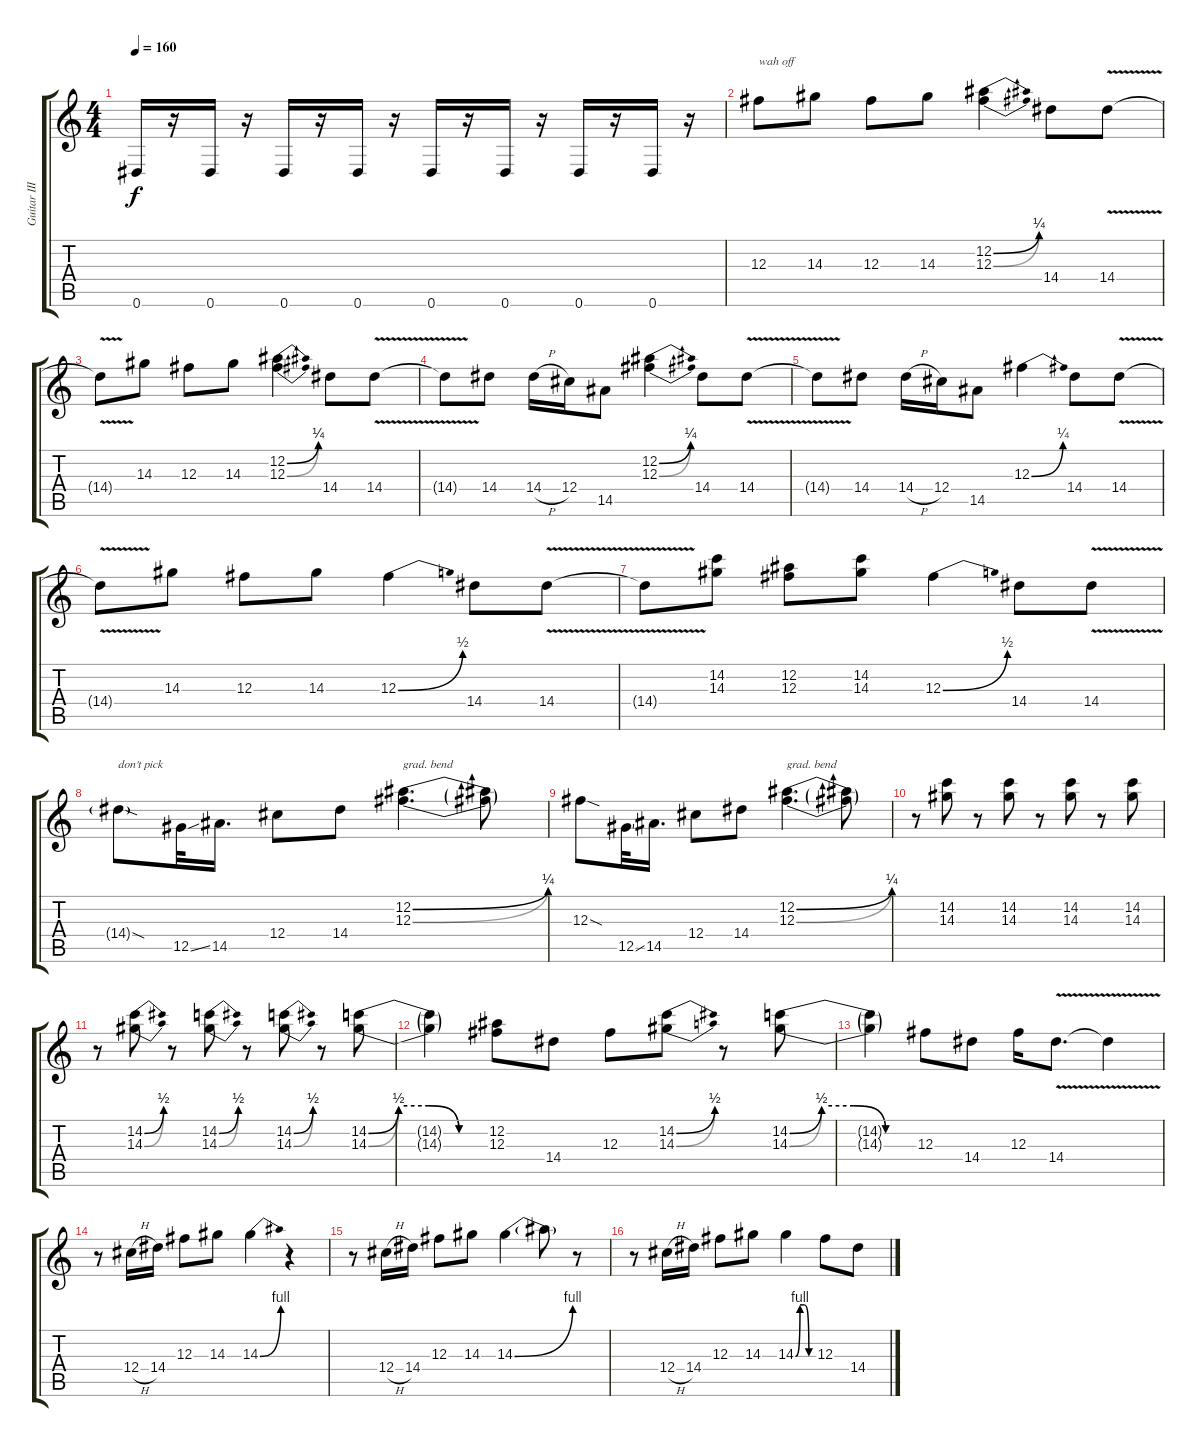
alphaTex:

\track ("Guitar III" "Guitar III") {instrument distortionguitar}
\staff {score tabs}
\tuning (Eb4 Bb3 Gb3 Db3 Ab2 Eb2) {hide}
\ts (4 4)
\tempo 160
\clef g2
\ks c
0.6.16{dy f volume 10} r.16 0.6.16 r.16 0.6.16 r.16 0.6.16 r.16 0.6.16 r.16 0.6.16 r.16 0.6.16 r.16 0.6.16 r.16 |
12.3.8{txt "wah off"} 14.3.8 12.3.8 14.3.8 (12.2{be (bend 0 0 60 1)} 12.3{be (bend 0 0 60 1)}).4 14.4.8 14.4{v}.8 |
14.4{t}.8 14.3.8 12.3.8 14.3.8 (12.2{be (bend 0 0 60 1)} 12.3{be (bend 0 0 60 1)}).4 14.4.8 14.4{v}.8 |
14.4{t}.8 14.4.8 14.4{h}.16 12.4.16 14.5.8 (12.2{be (bend 0 0 60 1)} 12.3{be (bend 0 0 60 1)}).4 14.4.8 14.4{v}.8 |
14.4{t}.8 14.4.8 14.4{h}.16 12.4.16 14.5.8 12.3{be (bend 0 0 60 1)}.4 14.4.8 14.4{v}.8 |
14.4{t}.8 14.3.8 12.3.8 14.3.8 12.3{be (bend 0 0 60 2)}.4 14.4.8 14.4{v}.8 |
14.4{t}.8 (14.2 14.3).8 (12.2 12.3).8 (14.2 14.3).8 12.3{be (bend 0 0 60 2)}.4 14.4.8 14.4{v}.8 |
14.4{sod g}.8{txt "don't pick"} 12.5{ss}.32 14.5.16{d} 12.4.8 14.4.8 (12.2{be (bend 0 0 60 1)} 12.3{be (bend 0 0 60 1)}).4{d txt "grad. bend"} (12.2{t} 12.3{t}).8 |
12.3{sod}.8 12.5{ss}.32 14.5.16{d} 12.4.8 14.4.8 (12.2{be (bend 0 0 60 1)} 12.3{be (bend 0 0 60 1)}).4{d txt "grad. bend"} (12.2{t} 12.3{t}).8 |
r.8 (14.2 14.3).8 r.8 (14.2 14.3).8 r.8 (14.2 14.3).8 r.8 (14.2 14.3).8 |
r.8 (14.2{be (bend 0 0 60 2)} 14.3{be (bend 0 0 60 2)}).8 r.8 (14.2{be (bend 0 0 60 2)} 14.3{be (bend 0 0 60 2)}).8 r.8 (14.2{be (bend 0 0 60 2)} 14.3{be (bend 0 0 60 2)}).8 r.8 (14.2{be (custom 0 0 15 2 30 2 45 0 60 0)} 14.3{be (custom 0 0 15 2 30 2 45 0 60 0)}).8 |
(14.2{t} 14.3{t}).4 (12.2 12.3).8 14.4.8 12.3.8 (14.2{be (bend 0 0 60 2)} 14.3{be (bend 0 0 60 2)}).8 r.8 (14.2{be (custom 0 0 15 2 30 2 45 0 60 0)} 14.3{be (custom 0 0 15 2 30 2 45 0 60 0)}).8 |
(14.2{t} 14.3{t}).4 12.3.8 14.4.8 12.3.16 14.4{v}.8{d} 14.4{t}.4 |
r.8 12.4{h}.16 14.4.16 12.3.8 14.3.8 14.3{be (bend 0 0 60 4)}.4 r.4 |
r.8 12.4{h}.16 14.4.16 12.3.8 14.3.8 14.3{be (bend 0 0 60 4)}.4 14.3{t}.8 r.8 |
r.8 12.4{h}.16 14.4.16 12.3.8 14.3.8 14.3{be (custom 0 0 15 4 30 4 45 0 60 0)}.4 12.3.8 14.4.8
